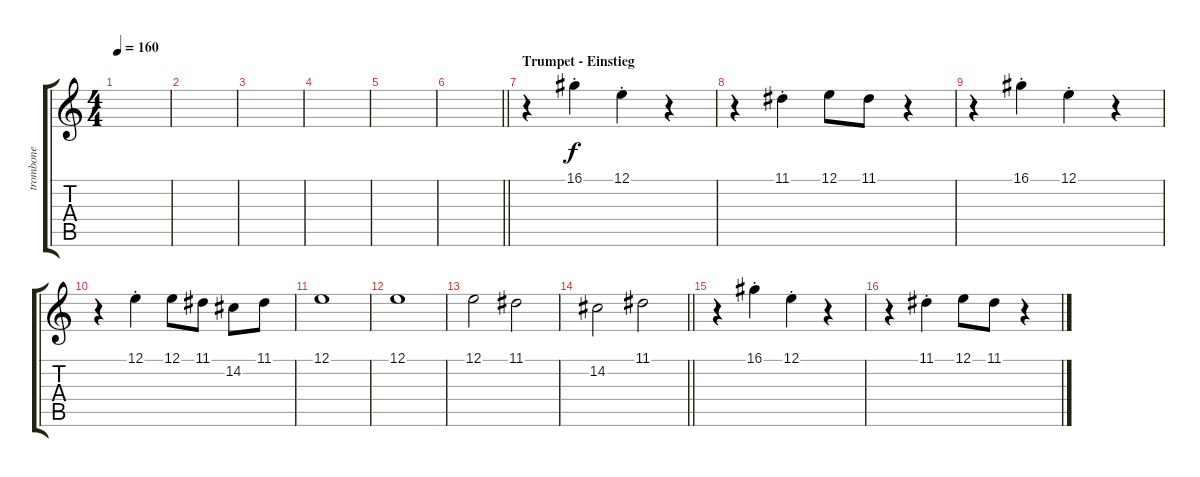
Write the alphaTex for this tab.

\track ("trombone" "trombone") {instrument trombone}
\staff {score tabs}
\tuning (E4 B3 G3 D3 A2 E2) {hide}
\ts (4 4)
\tempo 160
\clef g2
\ks c
|
|
|
|
|
\barLineRight lightlight
|
\section ("" "Trumpet - Einstieg")
r.4 16.1{st}.4 12.1{st}.4 r.4 |
r.4 11.1{st}.4 12.1.8 11.1.8 r.4 |
r.4 16.1{st}.4 12.1{st}.4 r.4 |
r.4 12.1{st}.4 12.1.8 11.1.8 14.2.8 11.1.8 |
12.1.1 |
12.1.1 |
12.1.2 11.1.2 |
\barLineRight lightlight
14.2.2 11.1.2 |
r.4 16.1{st}.4 12.1{st}.4 r.4 |
r.4 11.1{st}.4 12.1.8 11.1.8 r.4
